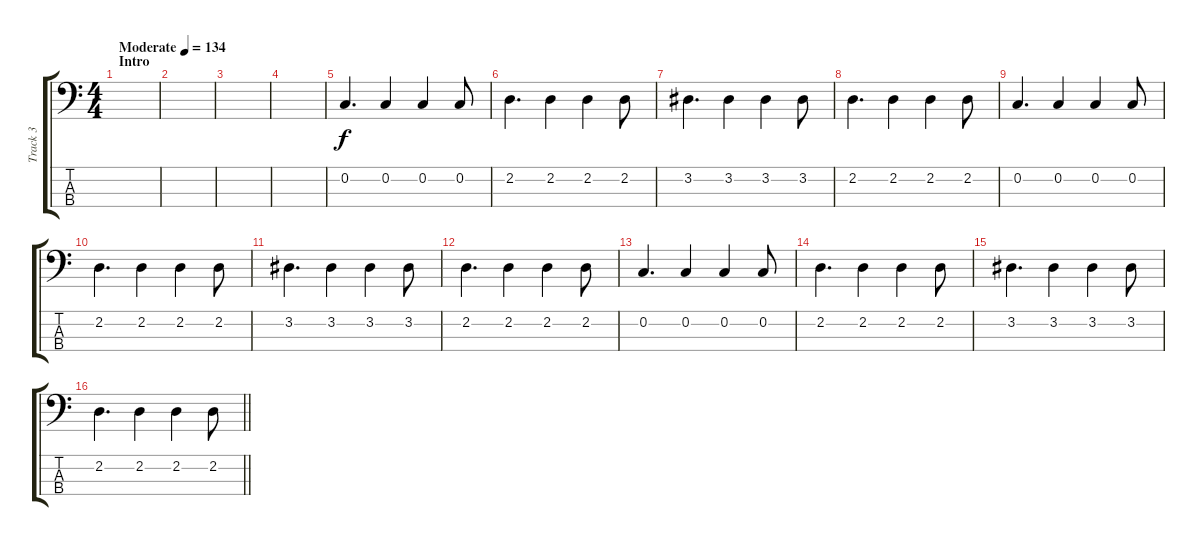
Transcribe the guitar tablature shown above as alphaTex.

\track ("Track 3" "Track 3") {instrument electricbassfinger}
\staff {score tabs}
\tuning (F2 C2 G1 C1) {hide}
\ts (4 4)
\section ("" "Intro")
\tempo (134 "Moderate")
\clef f4
\ks c
|
|
|
|
0.2.4{d} 0.2.4 0.2.4 0.2.8 |
2.2.4{d} 2.2.4 2.2.4 2.2.8 |
3.2.4{d} 3.2.4 3.2.4 3.2.8 |
2.2.4{d} 2.2.4 2.2.4 2.2.8 |
0.2.4{d} 0.2.4 0.2.4 0.2.8 |
2.2.4{d} 2.2.4 2.2.4 2.2.8 |
3.2.4{d} 3.2.4 3.2.4 3.2.8 |
2.2.4{d} 2.2.4 2.2.4 2.2.8 |
0.2.4{d} 0.2.4 0.2.4 0.2.8 |
2.2.4{d} 2.2.4 2.2.4 2.2.8 |
3.2.4{d} 3.2.4 3.2.4 3.2.8 |
\barLineRight lightlight
2.2.4{d} 2.2.4 2.2.4 2.2.8
